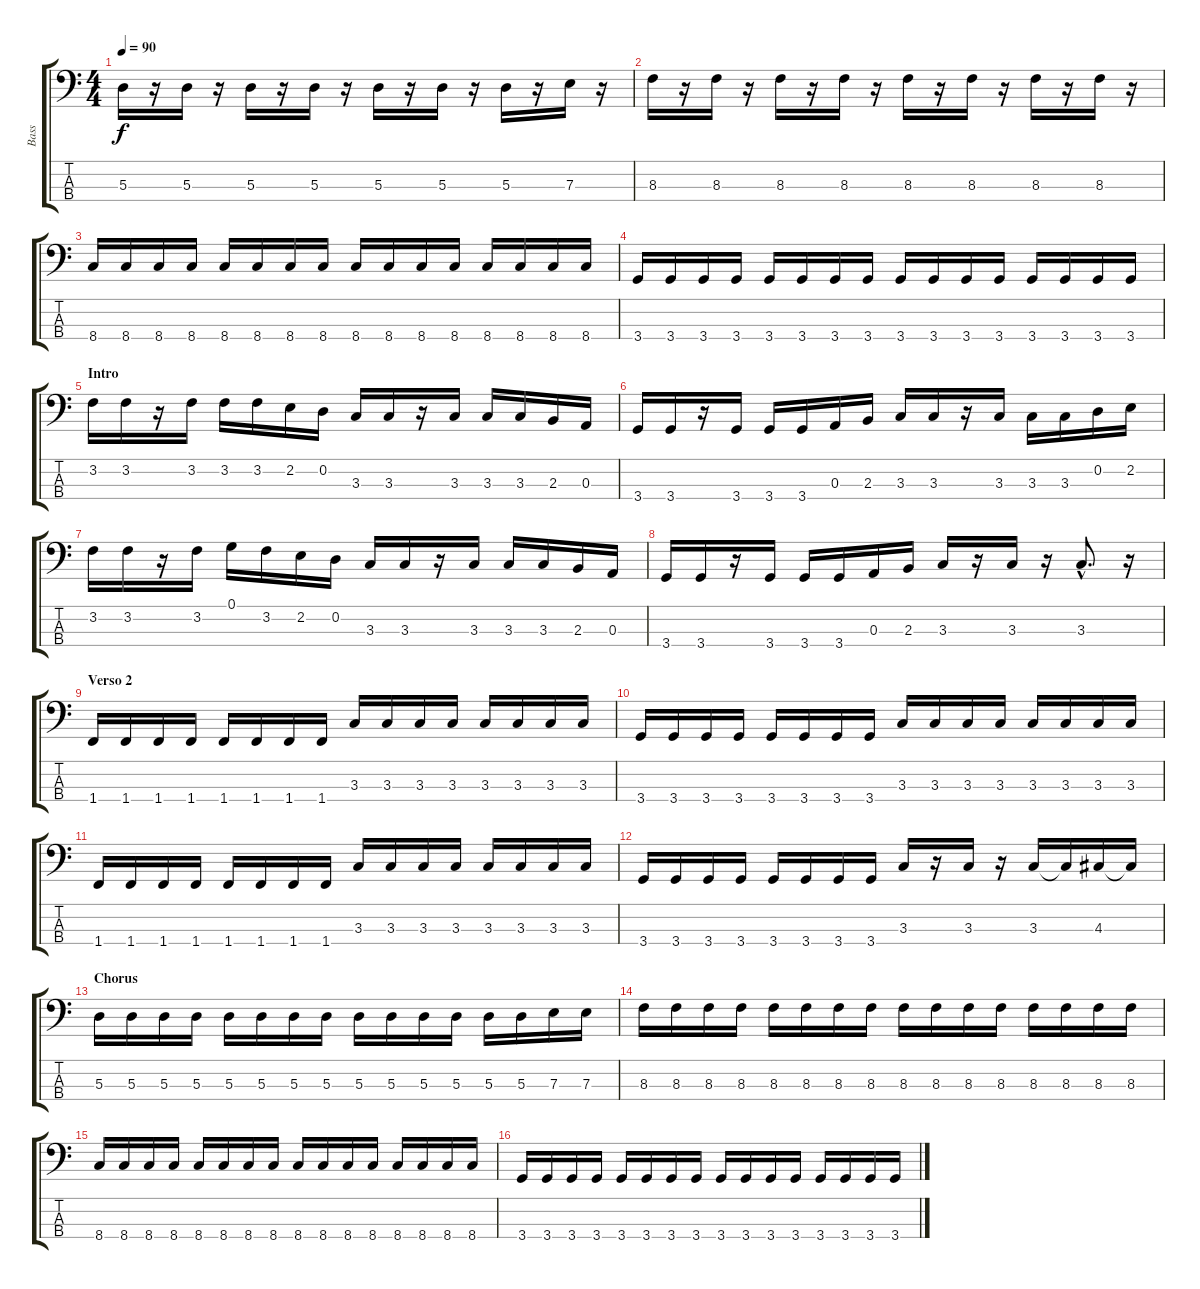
\track ("Bass" "Bass") {instrument electricbassfinger}
\staff {score tabs}
\tuning (G2 D2 A1 E1) {hide}
\ts (4 4)
\tempo 90
\clef f4
\ks c
5.3.16{dy f} r.16 5.3.16 r.16 5.3.16 r.16 5.3.16 r.16 5.3.16 r.16 5.3.16 r.16 5.3.16 r.16 7.3.16 r.16 |
8.3.16 r.16 8.3.16 r.16 8.3.16 r.16 8.3.16 r.16 8.3.16 r.16 8.3.16 r.16 8.3.16 r.16 8.3.16 r.16 |
8.4.16 8.4.16 8.4.16 8.4.16 8.4.16 8.4.16 8.4.16 8.4.16 8.4.16 8.4.16 8.4.16 8.4.16 8.4.16 8.4.16 8.4.16 8.4.16 |
3.4.16 3.4.16 3.4.16 3.4.16 3.4.16 3.4.16 3.4.16 3.4.16 3.4.16 3.4.16 3.4.16 3.4.16 3.4.16 3.4.16 3.4.16 3.4.16 |
\section ("" "Intro")
3.2.16 3.2.16 r.16 3.2.16 3.2.16 3.2.16 2.2.16 0.2.16 3.3.16 3.3.16 r.16 3.3.16 3.3.16 3.3.16 2.3.16 0.3.16 |
3.4.16 3.4.16 r.16 3.4.16 3.4.16 3.4.16 0.3.16 2.3.16 3.3.16 3.3.16 r.16 3.3.16 3.3.16 3.3.16 0.2.16 2.2.16 |
3.2.16 3.2.16 r.16 3.2.16 0.1.16 3.2.16 2.2.16 0.2.16 3.3.16 3.3.16 r.16 3.3.16 3.3.16 3.3.16 2.3.16 0.3.16 |
3.4.16 3.4.16 r.16 3.4.16 3.4.16 3.4.16 0.3.16 2.3.16 3.3.16 r.16 3.3.16 r.16 3.3{hac}.8{d} r.16 |
\section ("" "Verso 2")
1.4.16 1.4.16 1.4.16 1.4.16 1.4.16 1.4.16 1.4.16 1.4.16 3.3.16 3.3.16 3.3.16 3.3.16 3.3.16 3.3.16 3.3.16 3.3.16 |
3.4.16 3.4.16 3.4.16 3.4.16 3.4.16 3.4.16 3.4.16 3.4.16 3.3.16 3.3.16 3.3.16 3.3.16 3.3.16 3.3.16 3.3.16 3.3.16 |
1.4.16 1.4.16 1.4.16 1.4.16 1.4.16 1.4.16 1.4.16 1.4.16 3.3.16 3.3.16 3.3.16 3.3.16 3.3.16 3.3.16 3.3.16 3.3.16 |
3.4.16 3.4.16 3.4.16 3.4.16 3.4.16 3.4.16 3.4.16 3.4.16 3.3.16 r.16 3.3.16 r.16 3.3.16 3.3{t}.16 4.3.16 4.3{t}.16 |
\section ("" "Chorus")
5.3.16 5.3.16 5.3.16 5.3.16 5.3.16 5.3.16 5.3.16 5.3.16 5.3.16 5.3.16 5.3.16 5.3.16 5.3.16 5.3.16 7.3.16 7.3.16 |
8.3.16 8.3.16 8.3.16 8.3.16 8.3.16 8.3.16 8.3.16 8.3.16 8.3.16 8.3.16 8.3.16 8.3.16 8.3.16 8.3.16 8.3.16 8.3.16 |
8.4.16 8.4.16 8.4.16 8.4.16 8.4.16 8.4.16 8.4.16 8.4.16 8.4.16 8.4.16 8.4.16 8.4.16 8.4.16 8.4.16 8.4.16 8.4.16 |
3.4.16 3.4.16 3.4.16 3.4.16 3.4.16 3.4.16 3.4.16 3.4.16 3.4.16 3.4.16 3.4.16 3.4.16 3.4.16 3.4.16 3.4.16 3.4.16
